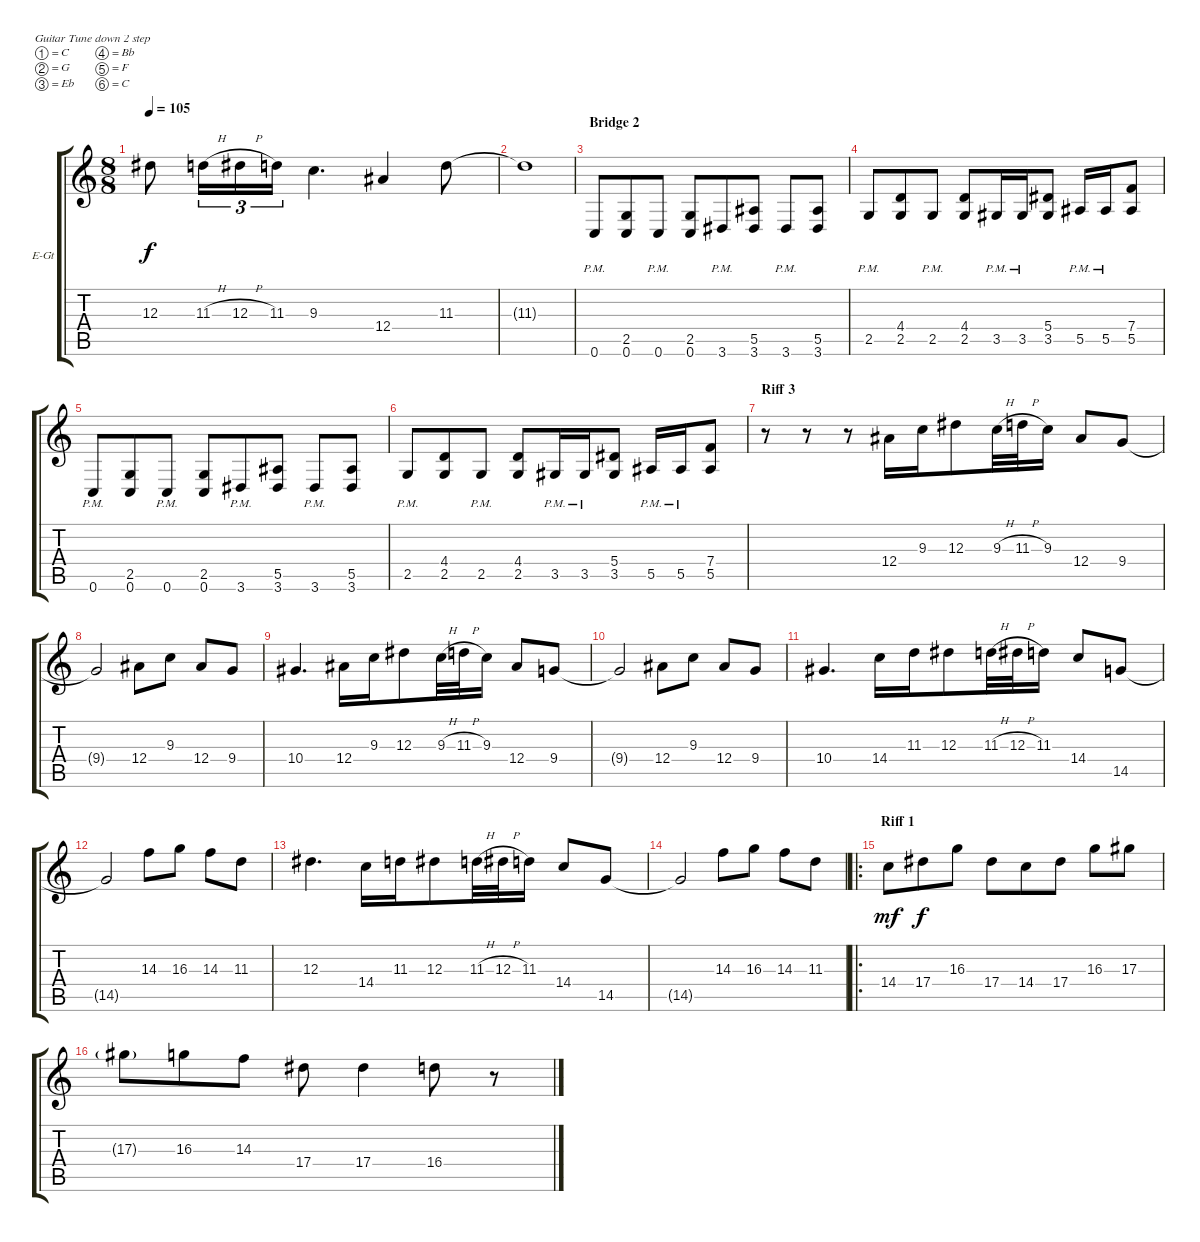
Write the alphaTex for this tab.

\bracketExtendMode groupsimilarinstruments
\firstSystemTrackNameOrientation horizontal
\otherSystemsTrackNameOrientation horizontal
\track ("Guitar 1" "E-Gt") {solo instrument distortionguitar}
\staff {score tabs}
\tuning (C4 G3 Eb3 Bb2 F2 C2)
\ts (8 8)
\tempo 105
\clef g2
\ks c
12.3.8{dy f} 11.3{h}.16{tu (3 2)} 12.3{h}.16{tu (3 2)} 11.3.16{tu (3 2)} 9.3.4{d} 12.4.4 11.3.8 |
11.3{t}.1 |
\section ("" "Bridge 2")
0.6{pm}.8 (2.5 0.6).8 0.6{pm}.8 (2.5 0.6).8 3.6{pm}.8 (5.5 3.6).8 3.6{pm}.8 (5.5 3.6).8 |
2.5{pm}.8 (4.4 2.5).8 2.5{pm}.8 (4.4 2.5).8 3.5{pm}.16 3.5{pm}.16 (5.4 3.5).8 5.5{pm}.16 5.5{pm}.16 (7.4 5.5).8 |
0.6{pm}.8 (2.5 0.6).8 0.6{pm}.8 (2.5 0.6).8 3.6{pm}.8 (5.5 3.6).8 3.6{pm}.8 (5.5 3.6).8 |
2.5{pm}.8 (4.4 2.5).8 2.5{pm}.8 (4.4 2.5).8 3.5{pm}.16 3.5{pm}.16 (5.4 3.5).8 5.5{pm}.16 5.5{pm}.16 (7.4 5.5).8 |
\section ("" "Riff 3")
r.8 r.8 r.8 12.4.16 9.3.16 12.3.8 9.3{h}.32 11.3{h}.32 9.3.16 12.4.8 9.4.8 |
9.4{t}.2 12.4.8 9.3.8 12.4.8 9.4.8 |
10.4.4{d} 12.4.16 9.3.16 12.3.8 9.3{h}.32 11.3{h}.32 9.3.16 12.4.8 9.4.8 |
9.4{t}.2 12.4.8 9.3.8 12.4.8 9.4.8 |
10.4.4{d} 14.4.16 11.3.16 12.3.8 11.3{h}.32 12.3{h}.32 11.3.16 14.4.8 14.5.8 |
14.5{t}.2 14.3.8 16.3.8 14.3.8 11.3.8 |
12.3.4{d} 14.4.16 11.3.16 12.3.8 11.3{h}.32 12.3{h}.32 11.3.16 14.4.8 14.5.8 |
14.5{t}.2 14.3.8 16.3.8 14.3.8 11.3.8 |
\ro
\section ("" "Riff 1")
14.4.8{dy mf} 17.4.8{dy f} 16.3.8 17.4.8 14.4.8 17.4.8 16.3.8 17.3.8 |
17.3{g}.8 16.3.8 14.3.8 17.4.8 17.4.4 16.4.8 r.8
